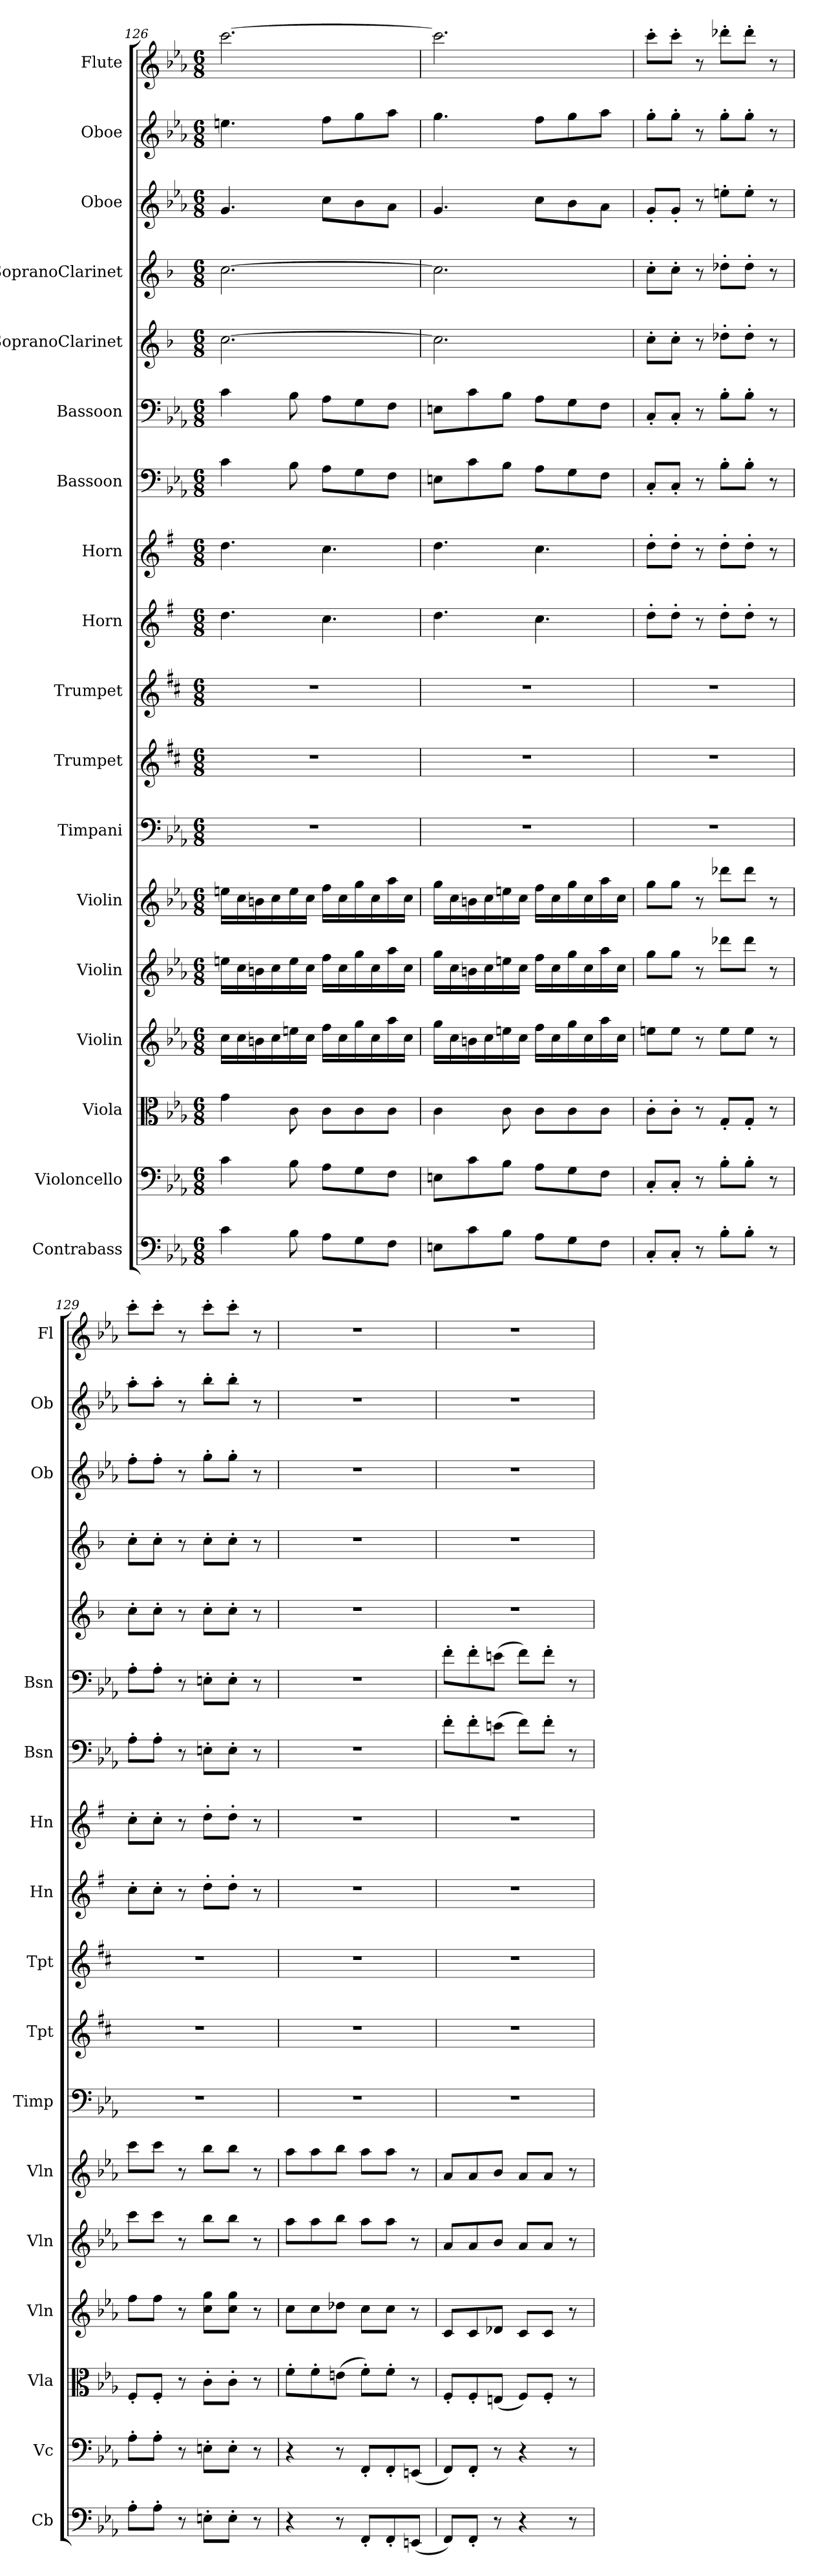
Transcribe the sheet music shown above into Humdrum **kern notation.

**kern	**kern	**kern	**kern	**kern	**kern	**kern	**kern	**kern	**kern	**kern	**kern	**kern	**kern	**kern	**kern	**kern	**kern
*part18	*part17	*part16	*part15	*part14	*part13	*part12	*part11	*part10	*part9	*part8	*part7	*part6	*part5	*part4	*part3	*part2	*part1
*staff18	*staff17	*staff16	*staff15	*staff14	*staff13	*staff12	*staff11	*staff10	*staff9	*staff8	*staff7	*staff6	*staff5	*staff4	*staff3	*staff2	*staff1
*I"Contrabass	*I"Violoncello	*I"Viola	*I"Violin	*I"Violin	*I"Violin	*I"Timpani	*I"Trumpet	*I"Trumpet	*I"Horn	*I"Horn	*I"Bassoon	*I"Bassoon	*I"SopranoClarinet	*I"SopranoClarinet	*I"Oboe	*I"Oboe	*I"Flute
*I'Cb	*I'Vc	*I'Vla	*I'Vln	*I'Vln	*I'Vln	*I'Timp	*I'Tpt	*I'Tpt	*I'Hn	*I'Hn	*I'Bsn	*I'Bsn	*	*	*I'Ob	*I'Ob	*I'Fl
*clefF4	*clefF4	*clefC3	*clefG2	*clefG2	*clefG2	*clefF4	*clefG2	*clefG2	*clefG2	*clefG2	*clefF4	*clefF4	*clefG2	*clefG2	*clefG2	*clefG2	*clefG2
*ITrd7c12	*	*	*	*	*	*	*ITrd1c2	*ITrd1c2	*ITrd4c7	*ITrd4c7	*	*	*	*	*	*	*
*k[b-e-a-]	*k[b-e-a-]	*k[b-e-a-]	*k[b-e-a-]	*k[b-e-a-]	*k[b-e-a-]	*k[b-e-a-]	*k[]	*k[]	*k[]	*k[]	*k[b-e-a-]	*k[b-e-a-]	*k[b-]	*k[b-]	*k[b-e-a-]	*k[b-e-a-]	*k[b-e-a-]
*M6/8	*M6/8	*M6/8	*M6/8	*M6/8	*M6/8	*M6/8	*M6/8	*M6/8	*M6/8	*M6/8	*M6/8	*M6/8	*M6/8	*M6/8	*M6/8	*M6/8	*M6/8
=126	=126	=126	=126	=126	=126	=126	=126	=126	=126	=126	=126	=126	=126	=126	=126	=126	=126
4C\	4c\	4g\	16cc\LL	16een\LL	16een\LL	2.r	2.r	2.r	4.g\	4.g\	4c\	4c\	[2.cc\	[2.cc\	4.g/	4.een\	[2.ccc\
.	.	.	16cc\	16cc\	16cc\	.	.	.	.	.	.	.	.	.	.	.	.
.	.	.	16bn\	16bn\	16bn\	.	.	.	.	.	.	.	.	.	.	.	.
.	.	.	16cc\	16cc\	16cc\	.	.	.	.	.	.	.	.	.	.	.	.
8BB-\	8B-\	8c\	16een\	16ee\	16ee\	.	.	.	.	.	8B-\	8B-\	.	.	.	.	.
.	.	.	16cc\JJ	16cc\JJ	16cc\JJ	.	.	.	.	.	.	.	.	.	.	.	.
8AA-\L	8A-\L	8c\L	16ff\LL	16ff\LL	16ff\LL	.	.	.	4.f\	4.f\	8A-\L	8A-\L	.	.	8cc\L	8ff\L	.
.	.	.	16cc\	16cc\	16cc\	.	.	.	.	.	.	.	.	.	.	.	.
8GG\	8G\	8c\	16gg\	16gg\	16gg\	.	.	.	.	.	8G\	8G\	.	.	8b-\	8gg\	.
.	.	.	16cc\	16cc\	16cc\	.	.	.	.	.	.	.	.	.	.	.	.
8FF\J	8F\J	8c\J	16aa-\	16aa-\	16aa-\	.	.	.	.	.	8F\J	8F\J	.	.	8a-\J	8aa-\J	.
.	.	.	16cc\JJ	16cc\JJ	16cc\JJ	.	.	.	.	.	.	.	.	.	.	.	.
=127	=127	=127	=127	=127	=127	=127	=127	=127	=127	=127	=127	=127	=127	=127	=127	=127	=127
8EEn\L	8En\L	4c\	16gg\LL	16gg\LL	16gg\LL	2.r	2.r	2.r	4.g\	4.g\	8En\L	8En\L	2.cc\]	2.cc\]	4.g/	4.gg\	2.ccc\]
.	.	.	16cc\	16cc\	16cc\	.	.	.	.	.	.	.	.	.	.	.	.
8C\	8c\	.	16bn\	16bn\	16bn\	.	.	.	.	.	8c\	8c\	.	.	.	.	.
.	.	.	16cc\	16cc\	16cc\	.	.	.	.	.	.	.	.	.	.	.	.
8BB-\J	8B-\J	8c\	16een\	16een\	16een\	.	.	.	.	.	8B-\J	8B-\J	.	.	.	.	.
.	.	.	16cc\JJ	16cc\JJ	16cc\JJ	.	.	.	.	.	.	.	.	.	.	.	.
8AA-\L	8A-\L	8c\L	16ff\LL	16ff\LL	16ff\LL	.	.	.	4.f\	4.f\	8A-\L	8A-\L	.	.	8cc\L	8ff\L	.
.	.	.	16cc\	16cc\	16cc\	.	.	.	.	.	.	.	.	.	.	.	.
8GG\	8G\	8c\	16gg\	16gg\	16gg\	.	.	.	.	.	8G\	8G\	.	.	8b-\	8gg\	.
.	.	.	16cc\	16cc\	16cc\	.	.	.	.	.	.	.	.	.	.	.	.
8FF\J	8F\J	8c\J	16aa-\	16aa-\	16aa-\	.	.	.	.	.	8F\J	8F\J	.	.	8a-\J	8aa-\J	.
.	.	.	16cc\JJ	16cc\JJ	16cc\JJ	.	.	.	.	.	.	.	.	.	.	.	.
=128	=128	=128	=128	=128	=128	=128	=128	=128	=128	=128	=128	=128	=128	=128	=128	=128	=128
8CC'/L	8C'/L	8c'\L	8een\L	8gg\L	8gg\L	2.r	2.r	2.r	8g'\L	8g'\L	8C'/L	8C'/L	8cc'\L	8cc'\L	8g'/L	8gg'\L	8ccc'\L
8CC'/J	8C'/J	8c'\J	8ee\J	8gg\J	8gg\J	.	.	.	8g'\J	8g'\J	8C'/J	8C'/J	8cc'\J	8cc'\J	8g'/J	8gg'\J	8ccc'\J
8r	8r	8r	8r	8r	8r	.	.	.	8r	8r	8r	8r	8r	8r	8r	8r	8r
8BB-'\L	8B-'\L	8G'/L	8ee\L	8ddd-X\L	8ddd-X\L	.	.	.	8g'\L	8g'\L	8B-'\L	8B-'\L	8dd-X'\L	8dd-X'\L	8een'\L	8gg'\L	8ddd-X'\L
8BB-'\J	8B-'\J	8G'/J	8ee\J	8ddd-\J	8ddd-\J	.	.	.	8g'\J	8g'\J	8B-'\J	8B-'\J	8dd-'\J	8dd-'\J	8ee'\J	8gg'\J	8ddd-'\J
8r	8r	8r	8r	8r	8r	.	.	.	8r	8r	8r	8r	8r	8r	8r	8r	8r
=129	=129	=129	=129	=129	=129	=129	=129	=129	=129	=129	=129	=129	=129	=129	=129	=129	=129
8AA-'\L	8A-'\L	8F'/L	8ff\L	8ccc\L	8ccc\L	2.r	2.r	2.r	8f'\L	8f'\L	8A-'\L	8A-'\L	8cc'\L	8cc'\L	8ff'\L	8aa-'\L	8ccc'\L
8AA-'\J	8A-'\J	8F'/J	8ff\J	8ccc\J	8ccc\J	.	.	.	8f'\J	8f'\J	8A-'\J	8A-'\J	8cc'\J	8cc'\J	8ff'\J	8aa-'\J	8ccc'\J
8r	8r	8r	8r	8r	8r	.	.	.	8r	8r	8r	8r	8r	8r	8r	8r	8r
8EEn'\L	8En'\L	8c'\L	8cc\ 8gg\L	8bb-\L	8bb-\L	.	.	.	8g'\L	8g'\L	8En'\L	8En'\L	8cc'\L	8cc'\L	8gg'\L	8bb-'\L	8ccc'\L
8EE'\J	8E'\J	8c'\J	8cc\ 8gg\J	8bb-\J	8bb-\J	.	.	.	8g'\J	8g'\J	8E'\J	8E'\J	8cc'\J	8cc'\J	8gg'\J	8bb-'\J	8ccc'\J
8r	8r	8r	8r	8r	8r	.	.	.	8r	8r	8r	8r	8r	8r	8r	8r	8r
=130	=130	=130	=130	=130	=130	=130	=130	=130	=130	=130	=130	=130	=130	=130	=130	=130	=130
4r	4r	8f'\L	8cc\L	8aa-\L	8aa-\L	2.r	2.r	2.r	2.r	2.r	2.r	2.r	2.r	2.r	2.r	2.r	2.r
.	.	8f'\	8cc\	8aa-\	8aa-\	.	.	.	.	.	.	.	.	.	.	.	.
8r	8r	(>8en\J	8dd-X\J	8bb-\J	8bb-\J	.	.	.	.	.	.	.	.	.	.	.	.
8FFF'/L	8FF'/L	8f'\L)	8cc\L	8aa-\L	8aa-\L	.	.	.	.	.	.	.	.	.	.	.	.
8FFF'/	8FF'/	8f'\J	8cc\J	8aa-\J	8aa-\J	.	.	.	.	.	.	.	.	.	.	.	.
(<8EEEn/J	(<8EEn/J	8r	8r	8r	8r	.	.	.	.	.	.	.	.	.	.	.	.
=131	=131	=131	=131	=131	=131	=131	=131	=131	=131	=131	=131	=131	=131	=131	=131	=131	=131
8FFF/L)	8FF/L)	8F'/L	8c/L	8a-/L	8a-/L	2.r	2.r	2.r	2.r	2.r	8f'\L	8f'\L	2.r	2.r	2.r	2.r	2.r
8FFF'/J	8FF'/J	8F'/	8c/	8a-/	8a-/	.	.	.	.	.	8f'\	8f'\	.	.	.	.	.
8r	8r	(<8En/J	8d-X/J	8b-/J	8b-/J	.	.	.	.	.	(>8en\J	(>8en\J	.	.	.	.	.
4r	4r	8F/L)	8c/L	8a-/L	8a-/L	.	.	.	.	.	8f\L)	8f\L)	.	.	.	.	.
.	.	8F'/J	8c/J	8a-/J	8a-/J	.	.	.	.	.	8f'\J	8f'\J	.	.	.	.	.
8r	8r	8r	8r	8r	8r	.	.	.	.	.	8r	8r	.	.	.	.	.
=	=	=	=	=	=	=	=	=	=	=	=	=	=	=	=	=	=
*-	*-	*-	*-	*-	*-	*-	*-	*-	*-	*-	*-	*-	*-	*-	*-	*-	*-
